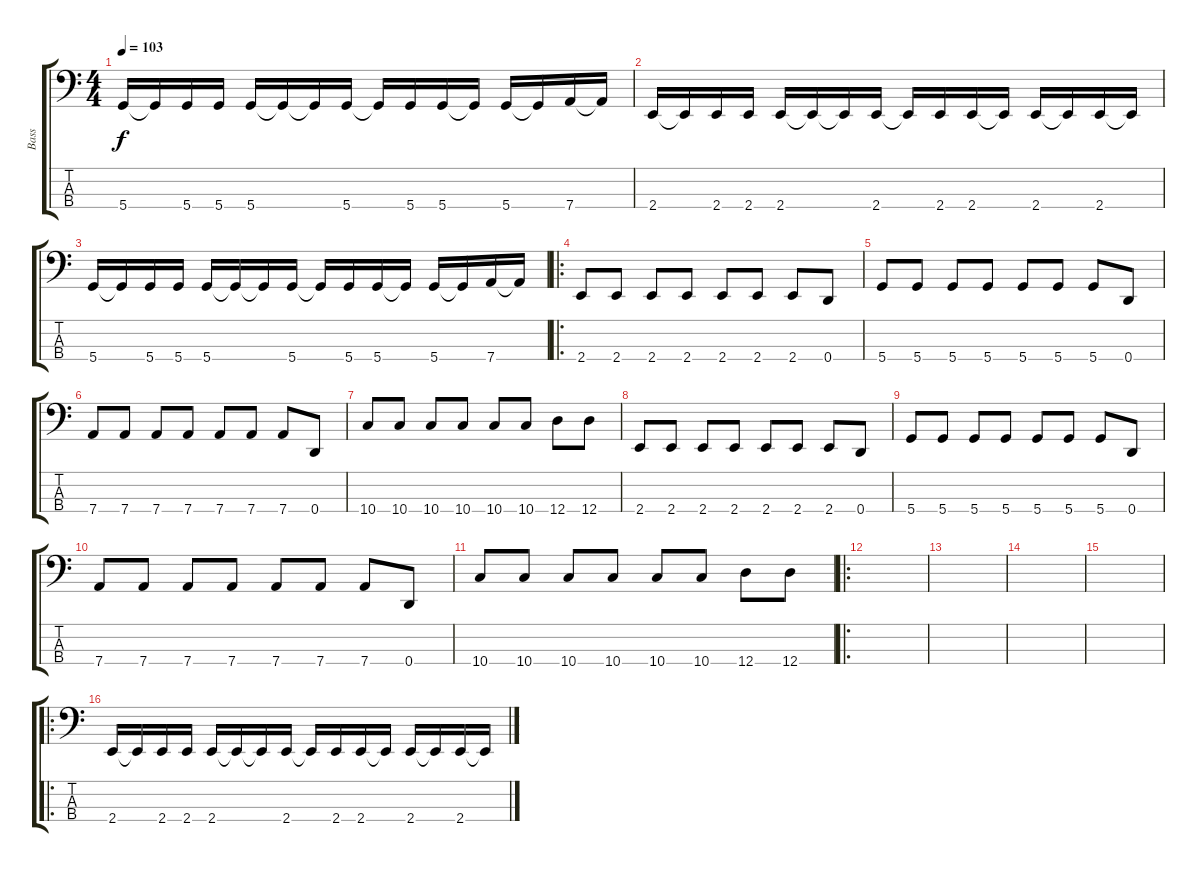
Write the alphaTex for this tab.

\track ("Bass" "Bass") {instrument electricbasspick}
\staff {score tabs}
\tuning (G2 D2 A1 D1) {hide}
\ts (4 4)
\tempo 103
\clef f4
\ks c
5.4.16{dy f} 5.4{t}.16 5.4.16 5.4.16 5.4.16 5.4{t}.16 5.4{t}.16 5.4.16 5.4{t}.16 5.4.16 5.4.16 5.4{t}.16 5.4.16 5.4{t}.16 7.4.16 7.4{t}.16 |
2.4.16 2.4{t}.16 2.4.16 2.4.16 2.4.16 2.4{t}.16 2.4{t}.16 2.4.16 2.4{t}.16 2.4.16 2.4.16 2.4{t}.16 2.4.16 2.4{t}.16 2.4.16 2.4{t}.16 |
5.4.16 5.4{t}.16 5.4.16 5.4.16 5.4.16 5.4{t}.16 5.4{t}.16 5.4.16 5.4{t}.16 5.4.16 5.4.16 5.4{t}.16 5.4.16 5.4{t}.16 7.4.16 7.4{t}.16 |
\ro
2.4.8 2.4.8 2.4.8 2.4.8 2.4.8 2.4.8 2.4.8 0.4.8 |
5.4.8 5.4.8 5.4.8 5.4.8 5.4.8 5.4.8 5.4.8 0.4.8 |
7.4.8 7.4.8 7.4.8 7.4.8 7.4.8 7.4.8 7.4.8 0.4.8 |
10.4.8 10.4.8 10.4.8 10.4.8 10.4.8 10.4.8 12.4.8 12.4.8 |
2.4.8 2.4.8 2.4.8 2.4.8 2.4.8 2.4.8 2.4.8 0.4.8 |
5.4.8 5.4.8 5.4.8 5.4.8 5.4.8 5.4.8 5.4.8 0.4.8 |
7.4.8 7.4.8 7.4.8 7.4.8 7.4.8 7.4.8 7.4.8 0.4.8 |
10.4.8 10.4.8 10.4.8 10.4.8 10.4.8 10.4.8 12.4.8 12.4.8 |
\ro
|
|
|
|
\ro
2.4.16 2.4{t}.16 2.4.16 2.4.16 2.4.16 2.4{t}.16 2.4{t}.16 2.4.16 2.4{t}.16 2.4.16 2.4.16 2.4{t}.16 2.4.16 2.4{t}.16 2.4.16 2.4{t}.16
